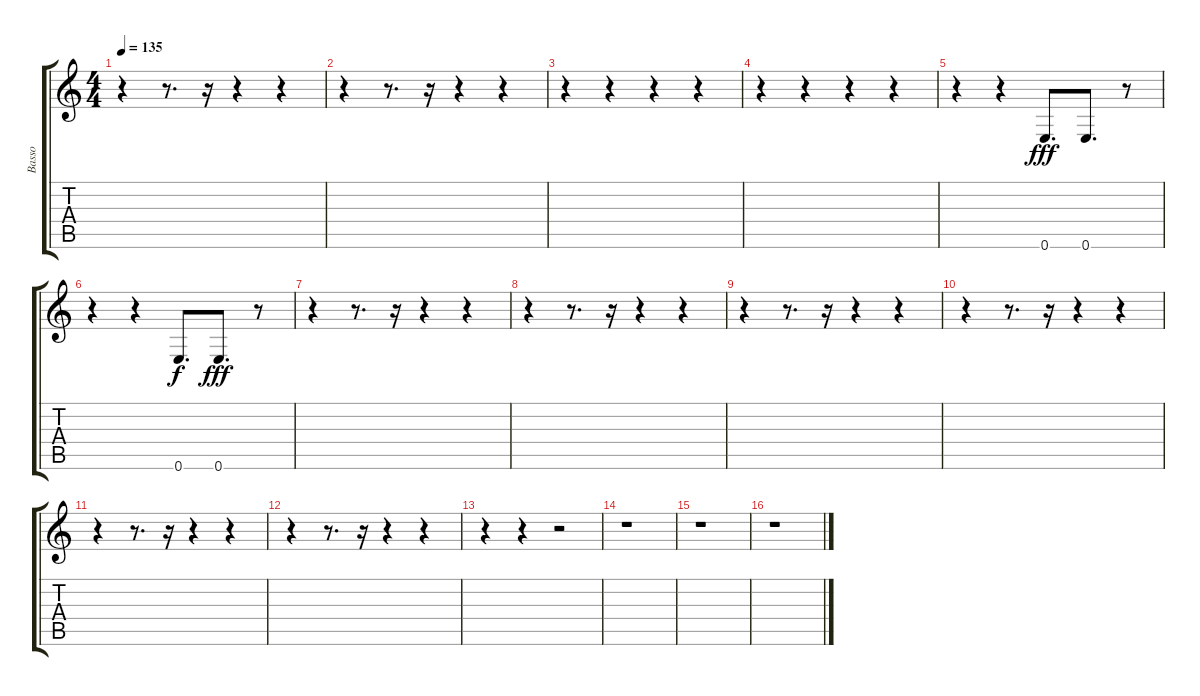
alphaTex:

\track ("Basso" "Basso") {instrument electricbassfinger}
\staff {score tabs}
\tuning (E4 B3 G3 D3 A2 E2) {hide}
\ts (4 4)
\tempo 135
\clef g2
\ks c
r.4{dy fff} r.8{d} r.16 r.4 r.4 |
r.4 r.8{d} r.16 r.4 r.4 |
r.4 r.4 r.4 r.4 |
r.4 r.4 r.4 r.4 |
r.4 r.4 0.6.8{d} 0.6.8{d} r.8 |
r.4 r.4 0.6.8{d dy f} 0.6.8{d dy fff} r.8 |
r.4 r.8{d} r.16 r.4 r.4 |
r.4 r.8{d} r.16 r.4 r.4 |
r.4 r.8{d} r.16 r.4 r.4 |
r.4 r.8{d} r.16 r.4 r.4 |
r.4 r.8{d} r.16 r.4 r.4 |
r.4 r.8{d} r.16 r.4 r.4 |
r.4 r.4 r.2 |
r.1 |
r.1 |
r.1
